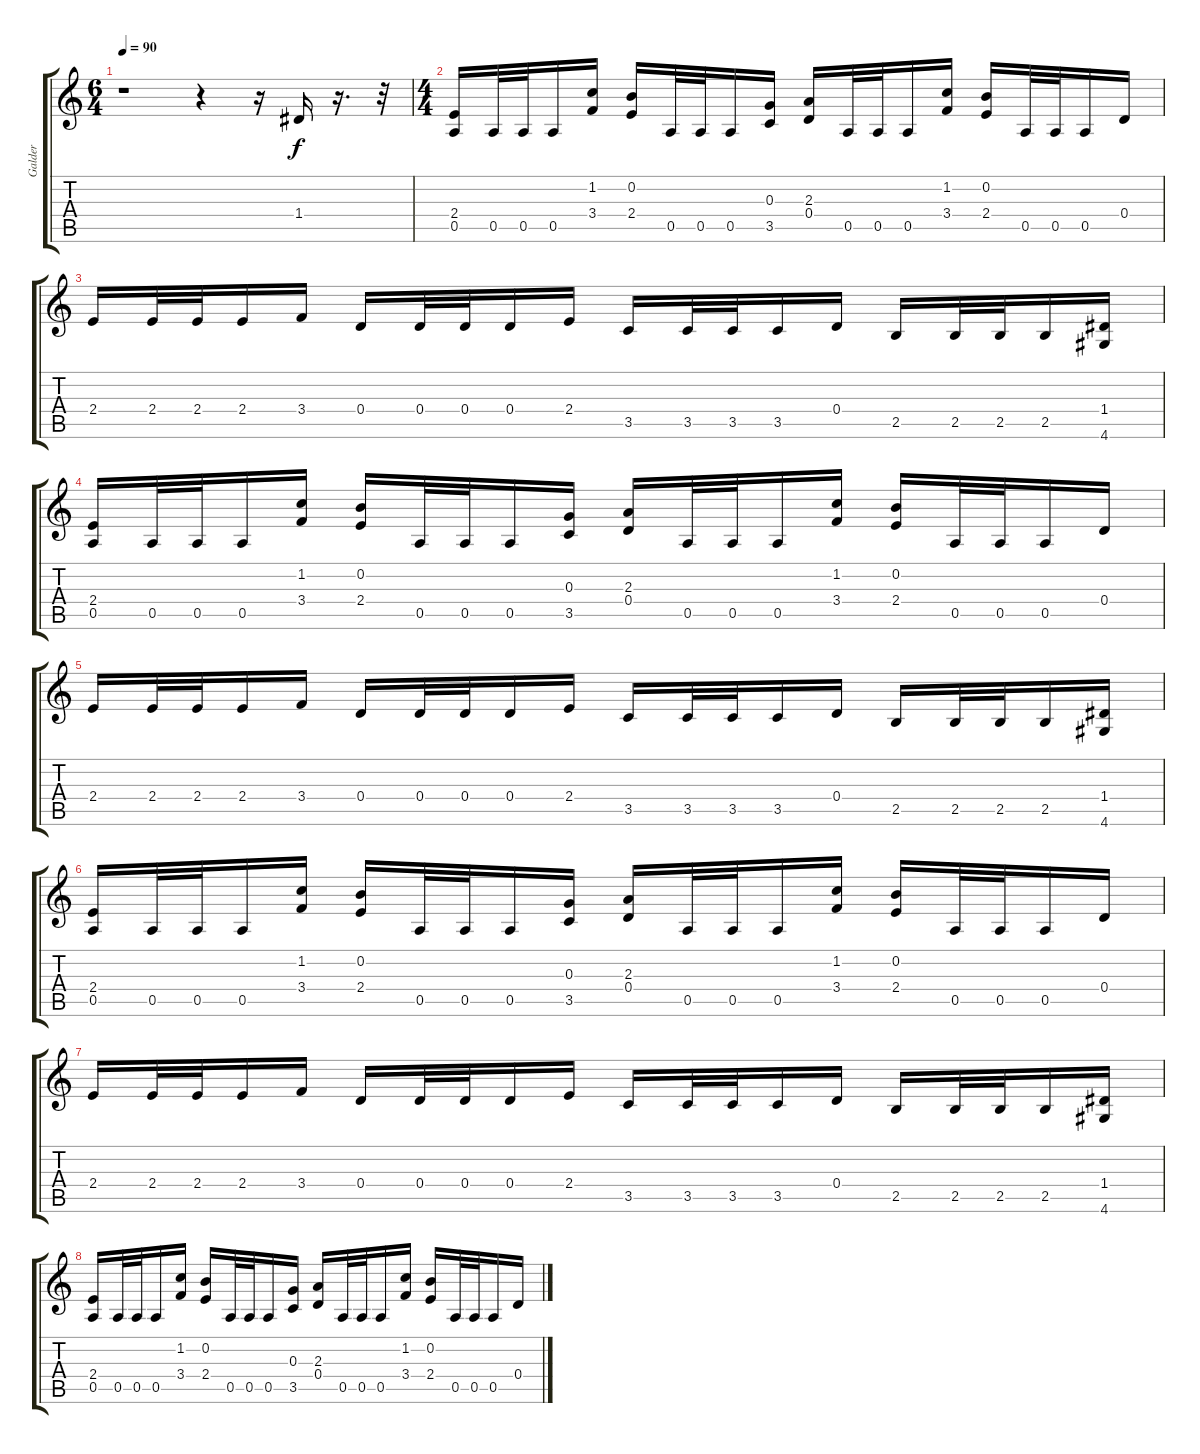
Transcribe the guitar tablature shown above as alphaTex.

\track ("Galder" "Galder") {instrument distortionguitar}
\staff {score tabs}
\tuning (E4 B3 G3 D3 A2 E2) {hide}
\ts (6 4)
\tempo 90
\clef g2
\ks c
r.1{dy f instrument distortionguitar} r.4 r.16 1.4.16 r.16{d} r.32 |
\ts (4 4)
(2.4 0.5).16 0.5.32 0.5.32 0.5.16 (1.2 3.4).16 (0.2 2.4).16 0.5.32 0.5.32 0.5.16 (0.3 3.5).16 (2.3 0.4).16 0.5.32 0.5.32 0.5.16 (1.2 3.4).16 (0.2 2.4).16 0.5.32 0.5.32 0.5.16 0.4.16 |
2.4.16 2.4.32 2.4.32 2.4.16 3.4.16 0.4.16 0.4.32 0.4.32 0.4.16 2.4.16 3.5.16 3.5.32 3.5.32 3.5.16 0.4.16 2.5.16 2.5.32 2.5.32 2.5.16 (1.4 4.6).16 |
(2.4 0.5).16 0.5.32 0.5.32 0.5.16 (1.2 3.4).16 (0.2 2.4).16 0.5.32 0.5.32 0.5.16 (0.3 3.5).16 (2.3 0.4).16 0.5.32 0.5.32 0.5.16 (1.2 3.4).16 (0.2 2.4).16 0.5.32 0.5.32 0.5.16 0.4.16 |
2.4.16 2.4.32 2.4.32 2.4.16 3.4.16 0.4.16 0.4.32 0.4.32 0.4.16 2.4.16 3.5.16 3.5.32 3.5.32 3.5.16 0.4.16 2.5.16 2.5.32 2.5.32 2.5.16 (1.4 4.6).16 |
(2.4 0.5).16 0.5.32 0.5.32 0.5.16 (1.2 3.4).16 (0.2 2.4).16 0.5.32 0.5.32 0.5.16 (0.3 3.5).16 (2.3 0.4).16 0.5.32 0.5.32 0.5.16 (1.2 3.4).16 (0.2 2.4).16 0.5.32 0.5.32 0.5.16 0.4.16 |
2.4.16 2.4.32 2.4.32 2.4.16 3.4.16 0.4.16 0.4.32 0.4.32 0.4.16 2.4.16 3.5.16 3.5.32 3.5.32 3.5.16 0.4.16 2.5.16 2.5.32 2.5.32 2.5.16 (1.4 4.6).16 |
(2.4 0.5).16 0.5.32 0.5.32 0.5.16 (1.2 3.4).16 (0.2 2.4).16 0.5.32 0.5.32 0.5.16 (0.3 3.5).16 (2.3 0.4).16 0.5.32 0.5.32 0.5.16 (1.2 3.4).16 (0.2 2.4).16 0.5.32 0.5.32 0.5.16 0.4.16
